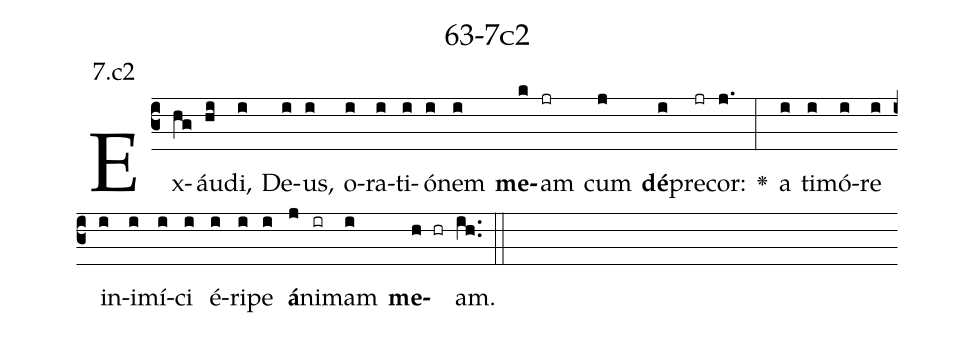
name: 63-7c2;
annotation: 7.c2;
%%
(c3)Ex(hg)áu(hi)di,(i) De(i)us,(i) o(i)ra(i)ti(i)ó(i)nem(i) <b>me</b>(k)am(jr) cum(j) <b>dé</b>(i)pre(jr)cor:(j.) <v>\greheightstar</v>(:) a(i) ti(i)mó(i)re(i) in(i)i(i)mí(i)ci(i) é(i)ri(i)pe(i) <b>á</b>(j)ni(ir)mam(i) <b>me</b>(h hr)am.(ih..) (::)


%E(i) u(i) o(j) u(i) a(h) e.(ih..) (::)
